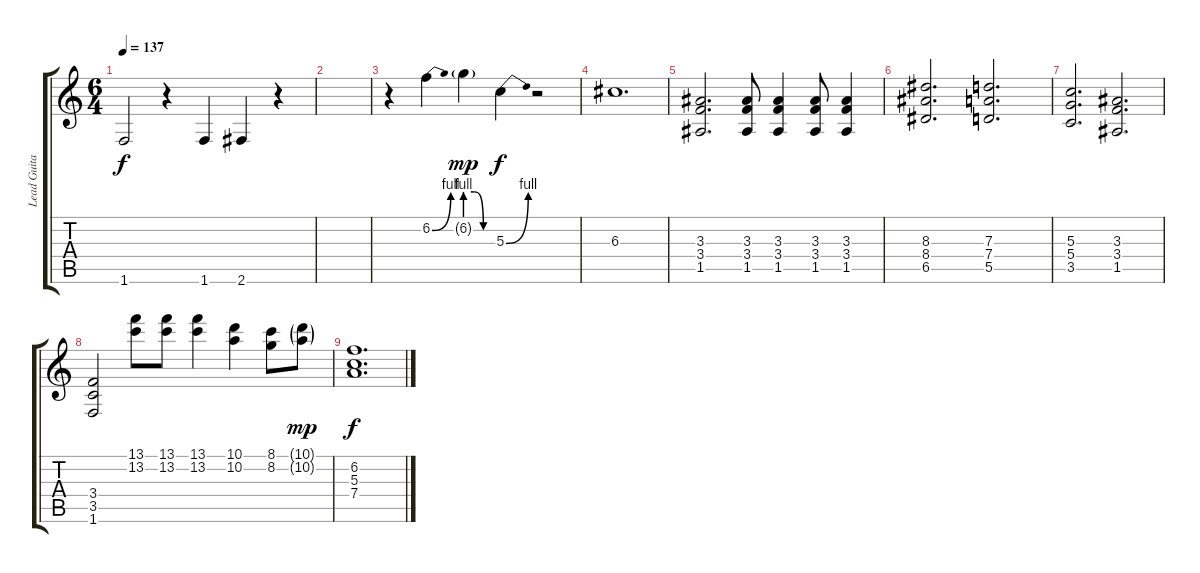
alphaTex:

\track ("Lead Guitar" "Lead Guita") {instrument electricguitarjazz}
\staff {score tabs}
\tuning (E4 B3 G3 D3 A2 E2) {hide}
\ts (6 4)
\tempo 137
\clef g2
\ks c
1.6.2{dy f} r.4 1.6.4 2.6.4 r.4 |
|
r.4 6.2{be (bend 0 0 60 4)}.4 6.2{be (custom 0 4 20 4 40 0 60 0) g}.4{dy mp} 5.3{be (bend 0 0 60 4)}.4{dy f} r.2 |
6.3.1{d} |
(3.3 3.4 1.5).2{d} (3.3 3.4 1.5).8 (3.3 3.4 1.5).4 (3.3 3.4 1.5).8 (3.3 3.4 1.5).4 |
(8.3 8.4 6.5).2{d} (7.3 7.4 5.5).2{d} |
(5.3 5.4 3.5).2{d} (3.3 3.4 1.5).2{d} |
(3.4 3.5 1.6).2 (13.1 13.2).8 (13.1 13.2).8 (13.1 13.2).4 (10.1 10.2).4 (8.1 8.2).8 (10.1{g} 10.2{g}).8{dy mp} |
(6.2 5.3 7.4).1{d dy f}
